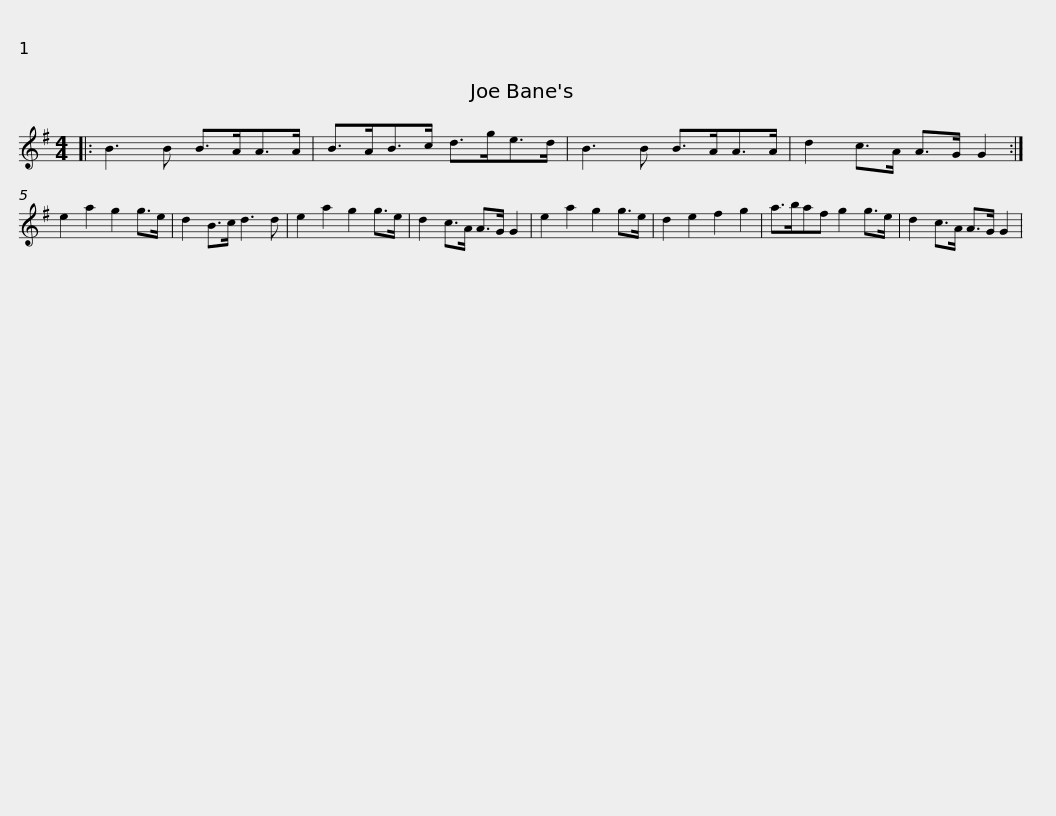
X:1
L:1/8
M:4/4
I:linebreak $
K:G
V:1 treble
V:1
|: B3 B B>AA>A | B>AB>c d>ge>d | B3 B B>AA>A | d2 c>A A>G G2 :| e2 a2 g2 g>e |$ %5
 d2 B>c d3 d | e2 a2 g2 g>e | d2 c>A A>G G2 | e2 a2 g2 g>e | d2 e2 f2 g2 | %10
 a>baf g2 g>e | d2 c>A A>G G2 | %12
